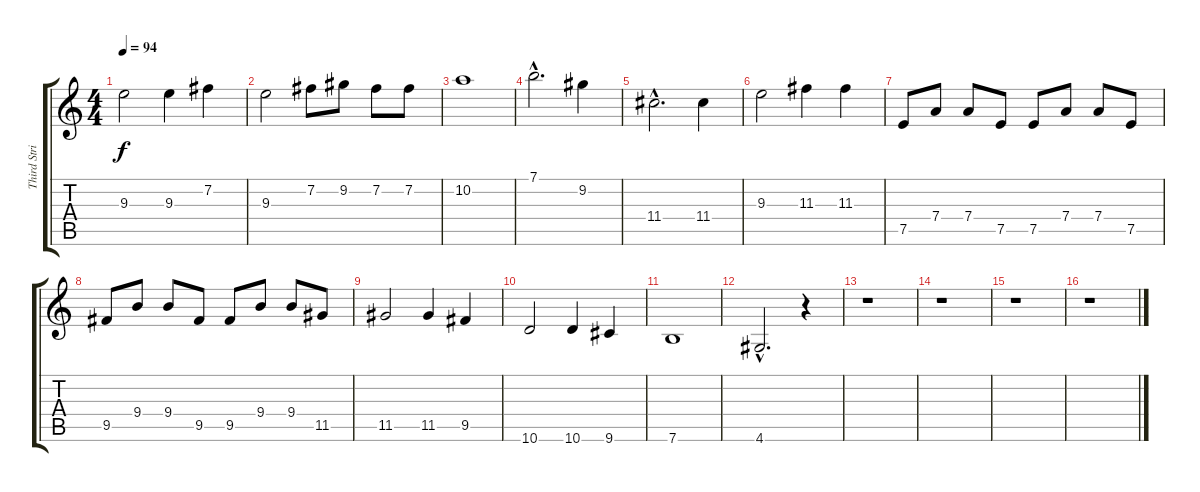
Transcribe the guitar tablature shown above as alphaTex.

\track ("Third Strings " "Third Stri") {instrument acousticbass}
\staff {score tabs}
\tuning (E4 B3 G3 D3 A2 E2) {hide}
\ts (4 4)
\section ("" "")
\tempo 94
\clef g2
\ks c
9.3.2{dy f instrument acousticbass} 9.3.4 7.2.4 |
9.3.2 7.2.8 9.2.8 7.2.8 7.2.8 |
10.2.1 |
7.1{hac}.2{d} 9.2.4 |
11.4{hac}.2{d} 11.4.4 |
9.3.2 11.3.4 11.3.4 |
7.5.8 7.4.8 7.4.8 7.5.8 7.5.8 7.4.8 7.4.8 7.5.8 |
9.5.8 9.4.8 9.4.8 9.5.8 9.5.8 9.4.8 9.4.8 11.5.8 |
11.5.2 11.5.4 9.5.4 |
10.6.2 10.6.4 9.6.4 |
7.6.1 |
4.6{hac}.2{d} r.4 |
r.1 |
r.1 |
r.1 |
r.1
